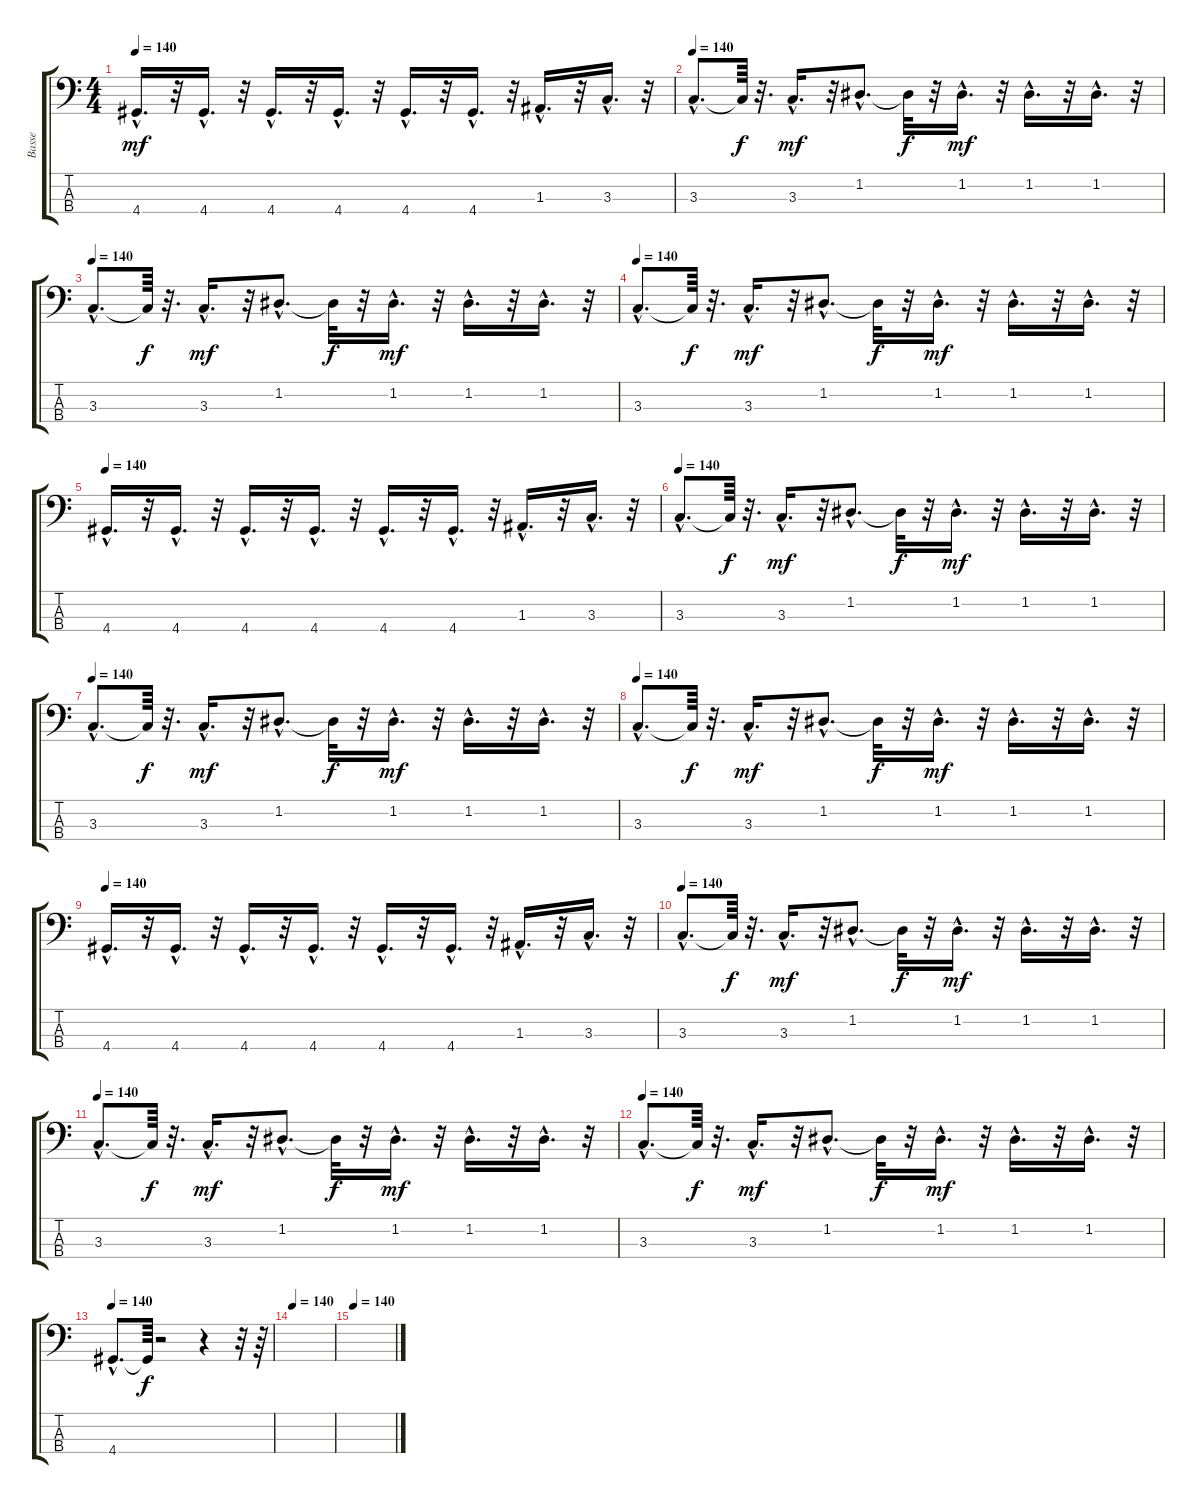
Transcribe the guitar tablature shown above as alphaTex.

\track ("Basse" "Basse") {instrument acousticbass}
\staff {score tabs}
\tuning (G2 D2 A1 E1) {hide}
\ts (4 4)
\tempo 140
\clef f4
\ks c
4.4{hac}.16{d dy mf} r.32 4.4{hac}.16{d} r.32 4.4{hac}.16{d} r.32 4.4{hac}.16{d} r.32 4.4{hac}.16{d} r.32 4.4{hac}.16{d} r.32 1.3{hac}.16{d} r.32 3.3{hac}.16{d} r.32 |
\tempo 140
3.3{hac}.8{d} 3.3{t}.64{dy f} r.32{d} 3.3{hac}.16{d dy mf} r.32 1.2{hac}.8{d} 1.2{t}.32{dy f} r.32 1.2{hac}.16{d dy mf} r.32 1.2{hac}.16{d} r.32 1.2{hac}.16{d} r.32 |
\tempo 140
3.3{hac}.8{d} 3.3{t}.64{dy f} r.32{d} 3.3{hac}.16{d dy mf} r.32 1.2{hac}.8{d} 1.2{t}.32{dy f} r.32 1.2{hac}.16{d dy mf} r.32 1.2{hac}.16{d} r.32 1.2{hac}.16{d} r.32 |
\tempo 140
3.3{hac}.8{d} 3.3{t}.64{dy f} r.32{d} 3.3{hac}.16{d dy mf} r.32 1.2{hac}.8{d} 1.2{t}.32{dy f} r.32 1.2{hac}.16{d dy mf} r.32 1.2{hac}.16{d} r.32 1.2{hac}.16{d} r.32 |
\tempo 140
4.4{hac}.16{d} r.32 4.4{hac}.16{d} r.32 4.4{hac}.16{d} r.32 4.4{hac}.16{d} r.32 4.4{hac}.16{d} r.32 4.4{hac}.16{d} r.32 1.3{hac}.16{d} r.32 3.3{hac}.16{d} r.32 |
\tempo 140
3.3{hac}.8{d} 3.3{t}.64{dy f} r.32{d} 3.3{hac}.16{d dy mf} r.32 1.2{hac}.8{d} 1.2{t}.32{dy f} r.32 1.2{hac}.16{d dy mf} r.32 1.2{hac}.16{d} r.32 1.2{hac}.16{d} r.32 |
\tempo 140
3.3{hac}.8{d} 3.3{t}.64{dy f} r.32{d} 3.3{hac}.16{d dy mf} r.32 1.2{hac}.8{d} 1.2{t}.32{dy f} r.32 1.2{hac}.16{d dy mf} r.32 1.2{hac}.16{d} r.32 1.2{hac}.16{d} r.32 |
\tempo 140
3.3{hac}.8{d} 3.3{t}.64{dy f} r.32{d} 3.3{hac}.16{d dy mf} r.32 1.2{hac}.8{d} 1.2{t}.32{dy f} r.32 1.2{hac}.16{d dy mf} r.32 1.2{hac}.16{d} r.32 1.2{hac}.16{d} r.32 |
\tempo 140
4.4{hac}.16{d} r.32 4.4{hac}.16{d} r.32 4.4{hac}.16{d} r.32 4.4{hac}.16{d} r.32 4.4{hac}.16{d} r.32 4.4{hac}.16{d} r.32 1.3{hac}.16{d} r.32 3.3{hac}.16{d} r.32 |
\tempo 140
3.3{hac}.8{d} 3.3{t}.64{dy f} r.32{d} 3.3{hac}.16{d dy mf} r.32 1.2{hac}.8{d} 1.2{t}.32{dy f} r.32 1.2{hac}.16{d dy mf} r.32 1.2{hac}.16{d} r.32 1.2{hac}.16{d} r.32 |
\tempo 140
3.3{hac}.8{d} 3.3{t}.64{dy f} r.32{d} 3.3{hac}.16{d dy mf} r.32 1.2{hac}.8{d} 1.2{t}.32{dy f} r.32 1.2{hac}.16{d dy mf} r.32 1.2{hac}.16{d} r.32 1.2{hac}.16{d} r.32 |
\tempo 140
3.3{hac}.8{d} 3.3{t}.64{dy f} r.32{d} 3.3{hac}.16{d dy mf} r.32 1.2{hac}.8{d} 1.2{t}.32{dy f} r.32 1.2{hac}.16{d dy mf} r.32 1.2{hac}.16{d} r.32 1.2{hac}.16{d} r.32 |
\tempo 140
4.4{hac}.8{d} 4.4{t}.64{dy f} r.2 r.4 r.32 r.64 |
\tempo 140
|
\tempo 140
